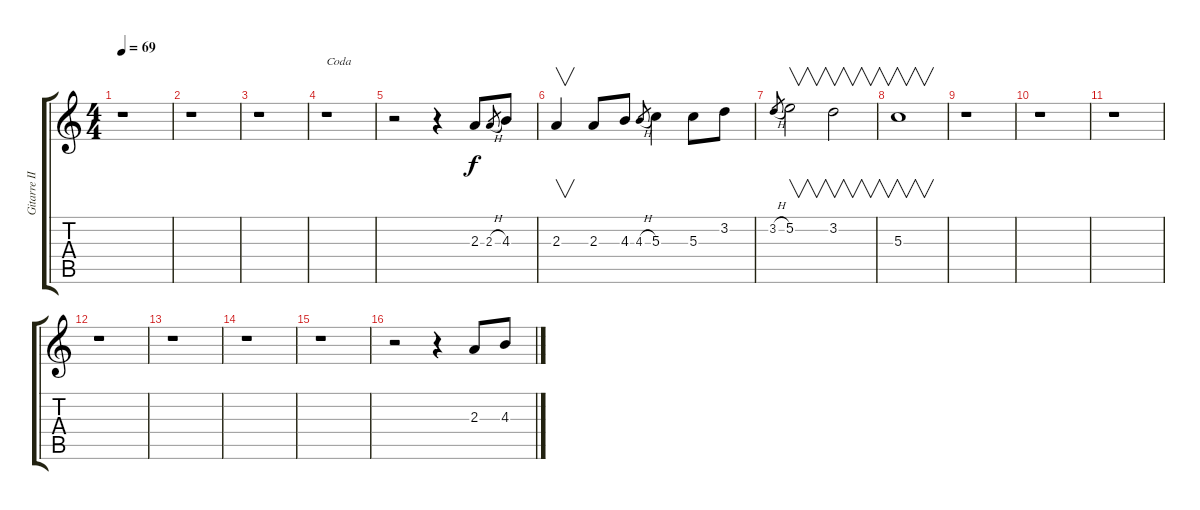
\track ("Gitarre III (rhythm)" "Gitarre II") {instrument overdrivenguitar}
\staff {score tabs}
\tuning (E4 B3 G3 D3 A2 E2) {hide}
\ts (4 4)
\tempo 69
\clef g2
\ks c
r.1{dy f} |
r.1 |
r.1 |
r.1{txt "Coda"} |
r.2 r.4 2.3.8 2.3{h}.8{gr} 4.3.8 |
2.3.4{v} 2.3.8 4.3.8 4.3{h}.8{gr} 5.3.4 5.3.8 3.2.8 |
3.2{h}.8{gr} 5.2.2{v} 3.2.2{v} |
5.3.1{v} |
r.1 |
r.1 |
r.1 |
r.1 |
r.1 |
r.1 |
r.1 |
r.2 r.4 2.3.8 4.3.8
